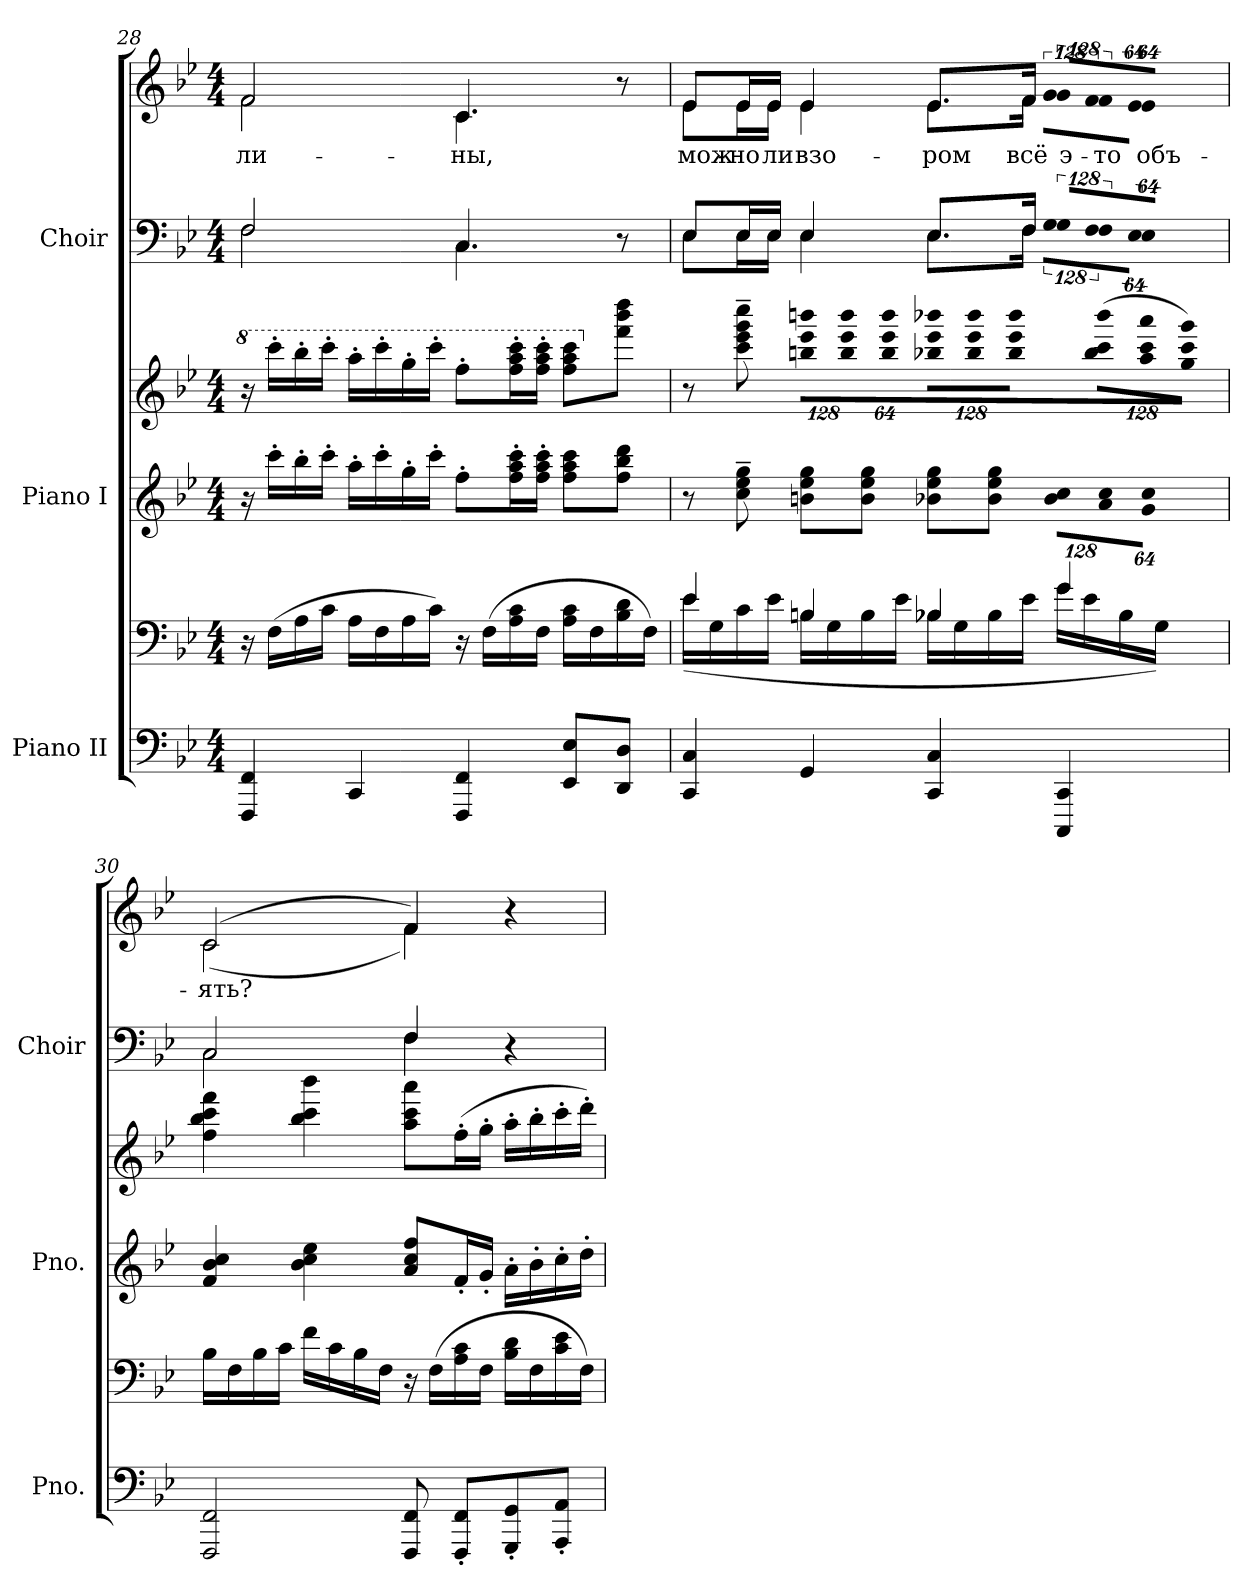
**kern	**kern	**kern	**kern	**kern	**kern	**text
*part3	*part3	*part2	*part2	*part1	*part1	*part1
*staff6	*staff5	*staff4	*staff3	*staff2	*staff1	*staff1
*I"Piano II	*	*I"Piano I	*	*I"Choir	*	*
*I'Pno.	*	*I'Pno.	*	*I'Choir	*	*
*clefF4	*clefF4	*clefG2	*clefG2	*clefF4	*clefG2	*
*k[b-e-]	*k[b-e-]	*k[b-e-]	*k[b-e-]	*k[b-e-]	*k[b-e-]	*
*B-:	*B-:	*B-:	*B-:	*B-:	*B-:	*
*M4/4	*M4/4	*M4/4	*M4/4	*M4/4	*M4/4	*
*	*	*	*8va	*	*	*
=28	=28	=28	=28	=28	=28	=28
*	*	*	*	*^	*^	*
!	!	!	!	!	!	!	!	!LO:LY:b:color=#000000
4FFFi/ 4FFi	16r	16r	16r	2Fi/	2Fi\	2fi/	2fi\	-ли-
.	(16Fi\LL	16ccc'i\LL	16cccc'i\LL	.	.	.	.	.
.	16Ai\	16bb-'i\	16bbb-'i\	.	.	.	.	.
.	16ci\JJ	16ccc'i\JJ	16cccc'i\JJ	.	.	.	.	.
4CCi/	16Ai\LL	16aa'i\LL	16aaa'i\LL	.	.	.	.	.
.	16Fi\	16ccc'i\	16cccc'i\	.	.	.	.	.
.	16Ai\	16gg'i\	16ggg'i\	.	.	.	.	.
.	16ci\JJ)	16ccc'i\JJ	16cccc'i\JJ	.	.	.	.	.
!	!	!	!	!	!	!	!	!LO:LY:b:color=#000000
4FFFi/ 4FFi	16r	8ff'i\L	8fff'i\L	4.Ci/	4.Ci\	4.ci/	4.ci\	-ны,
.	(16Fi\LL	.	.	.	.	.	.	.
.	16Ai\ 16ci	16ffi\' 16aai' 16ccci'L	16fffi\' 16aaai' 16cccci'L	.	.	.	.	.
.	16Fi\JJ	16ffi\' 16aai' 16ccci'JJ	16fffi\' 16aaai' 16cccci'JJ	.	.	.	.	.
8EE-i/ 8E-iL	16Ai\ 16ciLL	8ffi\ 8aai 8ccciL	8fffi\ 8aaai 8cccciL	.	.	.	.	.
.	16Fi\	.	.	.	.	.	.	.
*	*	*	*X8va	*	*	*	*	*
8DDi/ 8DiJ	16B-i\ 16di	8ffi\ 8bb-i 8dddiJ	8fffi\ 8bbb-i 8ddddiJ	8r	8ryy	8r	8ryy	.
.	16Fi\JJ)	.	.	.	.	.	.	.
=29	=29	=29	=29	=29	=29	=29	=29	=29
*	*^	*	*	*	*	*	*	*
!	!	!	!	!	!	!	!	!	!LO:LY:b:color=#000000
4CCi/ 4Ci	4e-i/	(16e-i\LL	8r	8r	8E-i/L	8E-i\L	8e-i/L	8e-i\L	мож-
.	.	16Gi\	.	.	.	.	.	.	.
!	!	!	!	!	!	!	!	!	!LO:LY:b:color=#000000
.	.	16ci\	8cci\~ 8ee-i~ 8ggi~	8ccci\~ 8eee-i~ 8gggi~ 8cccci~	16E-i/L	16E-i\L	16e-i/L	16e-i\L	-но
!	!	!	!	!	!	!	!	!	!LO:LY:b:color=#000000
.	.	16e-i\JJ	.	.	16E-i/JJ	16E-i\JJ	16e-i/JJ	16e-i\JJ	ли
*	*	*	*	*Xbrackettup	*	*	*	*	*
!	!	!	!	!LO:N:vis=8	!	!	!	!	!
!	!	!	!	!	!	!	!	!	!LO:LY:b:color=#000000
4GGi/	4Bni/	16Bi\LL	8bni\ 8ee-i 8ggiL	1024%85bbni\ 1024%85eee-i 1024%85bbbniL	4E-i/	4E-i\	4e-i/	4e-i\	взо-
.	.	16Gi\	.	.	.	.	.	.	.
!	!	!	!	!LO:N:vis=8	!	!	!	!	!
.	.	.	.	1024%85bbi\ 1024%85eee-i 1024%85bbbi	.	.	.	.	.
.	.	16Bi\	8bi\ 8ee-i 8ggiJ	.	.	.	.	.	.
!	!	!	!	!LO:N:vis=8	!	!	!	!	!
.	.	.	.	512%43bbi\ 512%43eee-i 512%43bbbiJ	.	.	.	.	.
.	.	16e-i\JJ	.	.	.	.	.	.	.
!	!	!	!	!LO:N:vis=8	!	!	!	!	!
!	!	!	!	!	!	!	!	!	!LO:LY:b:color=#000000
4CCi/ 4Ci	4B-Xi/	16B-i\LL	8b-Xi\ 8ee-i 8ggiL	1024%85bb-Xi\ 1024%85eee-i 1024%85bbb-XiL	8.E-i/L	8.E-i\L	8.e-i/L	8.e-i\L	-ром
.	.	16Gi\	.	.	.	.	.	.	.
!	!	!	!	!LO:N:vis=8	!	!	!	!	!
.	.	.	.	1024%85bb-i\ 1024%85eee-i 1024%85bbb-i	.	.	.	.	.
.	.	16B-i\	8b-i\ 8ee-i 8ggiJ	.	.	.	.	.	.
!	!	!	!	!LO:N:vis=8	!	!	!	!	!
.	.	.	.	512%43bb-i\ 512%43eee-i 512%43bbb-iJ	.	.	.	.	.
!	!	!	!	!	!	!	!	!	!LO:LY:b:color=#000000
.	.	16e-i\JJ	.	.	16Fi/Jk	16Fi\Jk	16fi/Jk	16fi\Jk	всё
*	*	*	*Xbrackettup	*	*	*	*	*	*
!	!	!	!LO:N:vis=8	!LO:N:vis=8	!LO:N:vis=8	!LO:N:vis=8	!LO:N:vis=8	!LO:N:vis=8	!
!	!	!	!	!	!	!	!	!	!LO:LY:b:color=#000000
4CCCi/ 4CCi	4gi/	16gi\LL	1024%85b-i\ 1024%85cciL	(1024%85bb-i\ 1024%85ccci 1024%85bbb-iL	1024%85Gi/L	1024%85Gi\L	1024%85gi/L	1024%85gi\L	э-
.	.	16e-i\	.	.	.	.	.	.	.
!	!	!	!LO:N:vis=8	!LO:N:vis=8	!LO:N:vis=8	!LO:N:vis=8	!LO:N:vis=8	!LO:N:vis=8	!
!	!	!	!	!	!	!	!	!	!LO:LY:b:color=#000000
.	.	.	1024%85ai\ 1024%85cci	1024%85aai\ 1024%85ccci 1024%85aaai	1024%85Fi/	1024%85Fi\	1024%85fi/	1024%85fi\	-то
.	.	16B-i\	.	.	.	.	.	.	.
!	!	!	!LO:N:vis=8	!LO:N:vis=8	!LO:N:vis=8	!LO:N:vis=8	!LO:N:vis=8	!LO:N:vis=8	!
!	!	!	!	!	!	!	!	!	!LO:LY:b:color=#000000
.	.	.	512%43gi\ 512%43cciJ	512%43ggi\ 512%43ccci 512%43gggiJ)	512%43E-i/J	512%43E-i\J	512%43e-i/J	512%43e-i\J	объ-
.	.	16Gi\JJ)	.	.	.	.	.	.	.
*	*v	*v	*	*	*	*	*	*	*
!!LO:LB:g=z	!!
=30	=30	=30	=30	=30	=30	=30	=30	=30
*	*^	*	*	*	*	*	*	*
!	!	!	!	!	!	!	!	!	!LO:LY:b:color=#000000
*	*v	*v	*	*	*	*	*	*	*
2FFFi/ 2FFi	16B-i\LL	4fi/ 4b-i 4cci	4ffi\ 4bb-i 4ccci 4fffi	2Ci/	2Ci\	(2ci/	(2ci\	-ять?
.	16Fi\	.	.	.	.	.	.	.
.	16B-i\	.	.	.	.	.	.	.
.	16ci\JJ	.	.	.	.	.	.	.
.	16fi\LL	4b-i\ 4cci 4ee-i	4bb-i\ 4ccci 4bbb-i	.	.	.	.	.
.	16ci\	.	.	.	.	.	.	.
.	16B-i\	.	.	.	.	.	.	.
.	16Fi\JJ	.	.	.	.	.	.	.
8FFFi/ 8FFi	16r	8ai/ 8cci 8ffiL	8aai\ 8ccci 8aaaiL	4Fi/	4Fi\	4fi/)	4fi\)	.
.	(16Fi\LL	.	.	.	.	.	.	.
8FFFi/' 8FFi'L	16Ai\ 16ci	16f'i/L	(16ff'i\L	.	.	.	.	.
.	16Fi\JJ	16g'i/JJ	16gg'i\JJ	.	.	.	.	.
8GGGi/' 8GGi'	16B-i\ 16diLL	16a'i\LL	16aa'i\LL	4r	4ryy	4r	4ryy	.
.	16Fi\	16b-'i\	16bb-'i\	.	.	.	.	.
8AAAi/' 8AAi'J	16ci\ 16e-i	16cc'i\	16ccc'i\	.	.	.	.	.
.	16Fi\JJ)	16dd'i\JJ	16ddd'i\JJ)	.	.	.	.	.
*	*	*	*	*v	*v	*	*	*
*	*	*	*	*	*v	*v	*
=	=	=	=	=	=	=
*-	*-	*-	*-	*-	*-	*-
